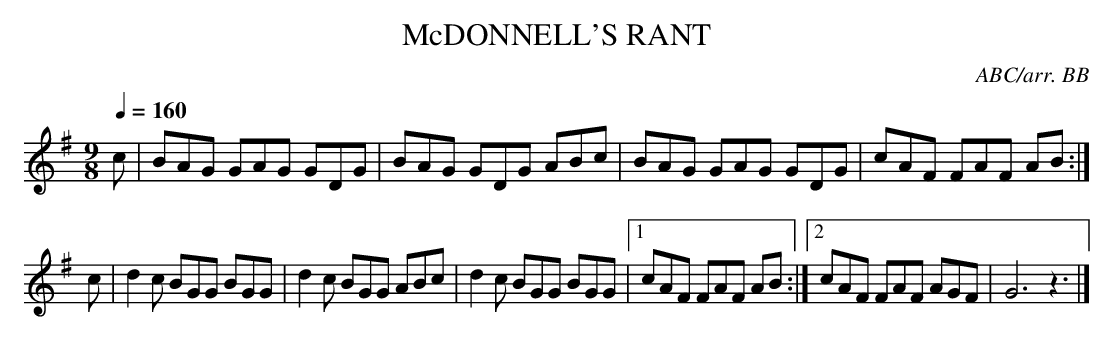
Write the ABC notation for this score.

X:1
T:McDONNELL'S RANT
C:ABC/arr. BB
Q:1/4=160
M:9/8
L:1/8
K:G
c|BAG GAG GDG|BAG GDG ABc|BAG GAG GDG|cAF FAF AB :|
c|d2c BGG BGG|d2c BGG ABc|d2c BGG BGG|1 cAF FAF AB :|\
[2 cAF FAF AGF|G6z3|]
